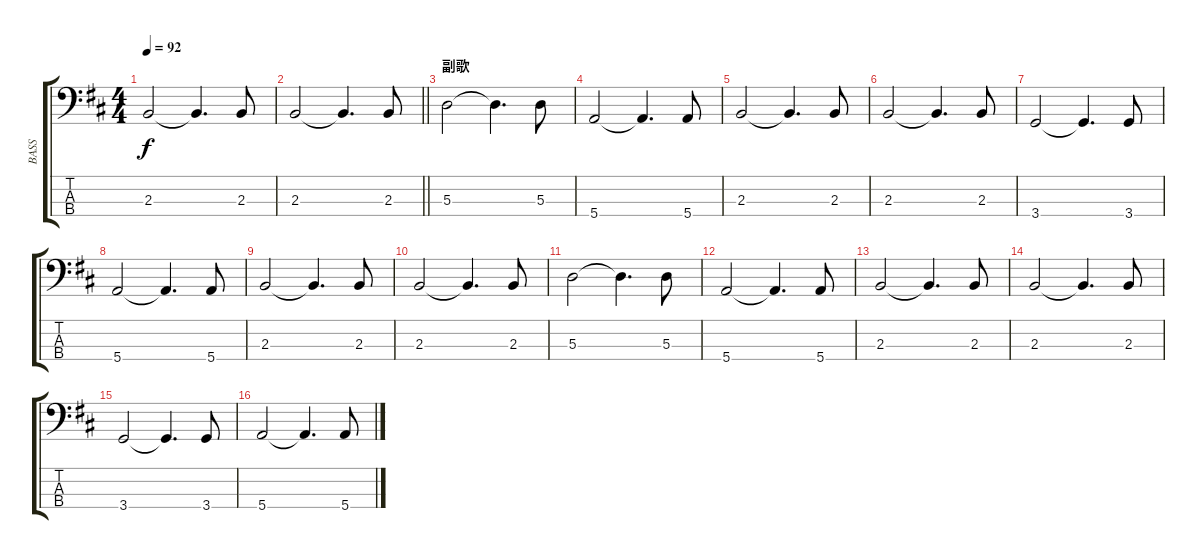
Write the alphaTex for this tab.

\track ("BASS" "BASS") {instrument electricbassfinger}
\staff {score tabs}
\tuning (G2 D2 A1 E1) {hide}
\ts (4 4)
\tempo 92
\clef f4
\ks d
2.3.2{dy f} 2.3{t}.4{d} 2.3.8 |
\barLineRight lightlight
2.3.2 2.3{t}.4{d} 2.3.8 |
\section ("" "副歌")
5.3.2 5.3{t}.4{d} 5.3.8 |
5.4.2 5.4{t}.4{d} 5.4.8 |
2.3.2 2.3{t}.4{d} 2.3.8 |
2.3.2 2.3{t}.4{d} 2.3.8 |
3.4.2 3.4{t}.4{d} 3.4.8 |
5.4.2 5.4{t}.4{d} 5.4.8 |
2.3.2 2.3{t}.4{d} 2.3.8 |
2.3.2 2.3{t}.4{d} 2.3.8 |
5.3.2 5.3{t}.4{d} 5.3.8 |
5.4.2 5.4{t}.4{d} 5.4.8 |
2.3.2 2.3{t}.4{d} 2.3.8 |
2.3.2 2.3{t}.4{d} 2.3.8 |
3.4.2 3.4{t}.4{d} 3.4.8 |
5.4.2 5.4{t}.4{d} 5.4.8
